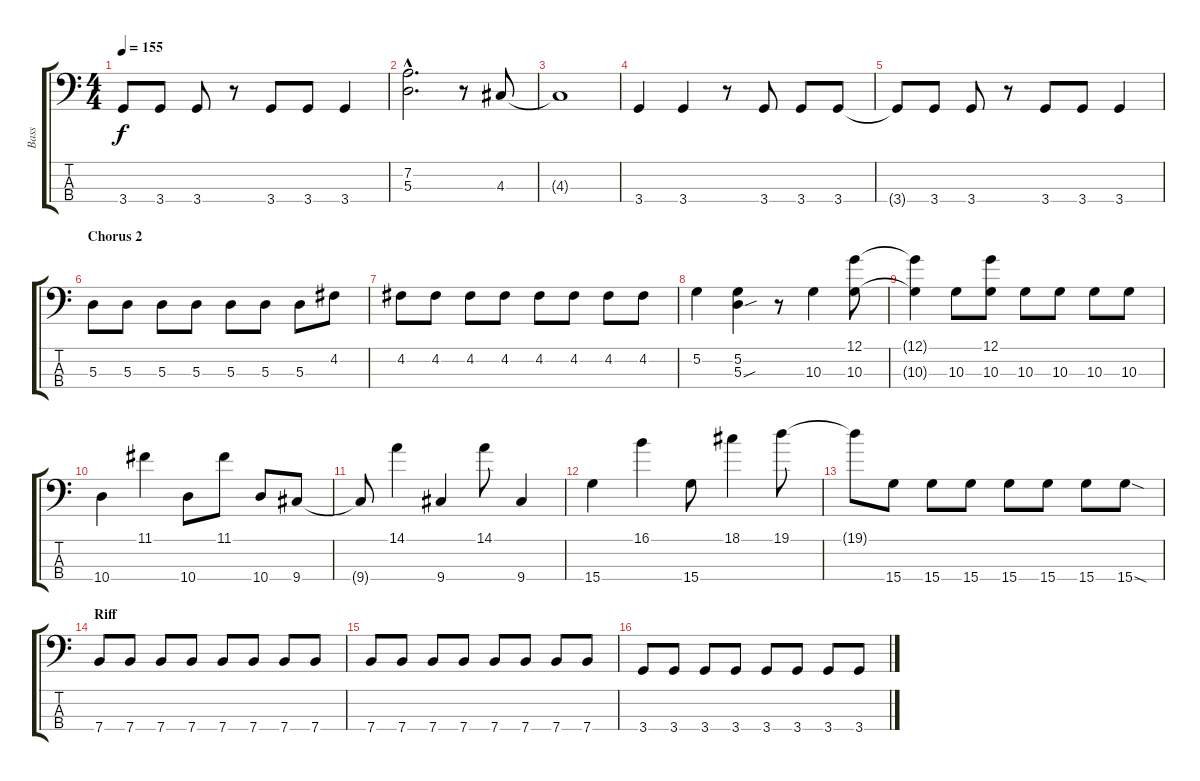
\track ("Bass" "Bass") {instrument electricbasspick}
\staff {score tabs}
\tuning (G2 D2 A1 E1) {hide}
\ts (4 4)
\tempo 155
\clef f4
\ks c
3.4{t}.8{dy f} 3.4.8 3.4.8 r.8 3.4.8 3.4.8 3.4.4 |
(7.2{hac} 5.3{hac}).2{d} r.8 4.3.8 |
4.3{t}.1 |
3.4.4 3.4.4 r.8 3.4.8 3.4.8 3.4.8 |
3.4{t}.8 3.4.8 3.4.8 r.8 3.4.8 3.4.8 3.4.4 |
\section ("" "Chorus 2")
5.3.8 5.3.8 5.3.8 5.3.8 5.3.8 5.3.8 5.3.8 4.2.8 |
4.2.8 4.2.8 4.2.8 4.2.8 4.2.8 4.2.8 4.2.8 4.2.8 |
5.2.4 (5.2 5.3{sou}).4 r.8 10.3.4 (12.1 10.3).8 |
(12.1{t} 10.3{t}).4 10.3.8 (12.1 10.3).8 10.3.8 10.3.8 10.3.8 10.3.8 |
10.4.4 11.1.4 10.4.8 11.1.8 10.4.8 9.4.8 |
9.4{t}.8 14.1.4 9.4.4 14.1.8 9.4.4 |
15.4.4 16.1.4 15.4.8 18.1.4 19.1.8 |
19.1{t}.8 15.4.8 15.4.8 15.4.8 15.4.8 15.4.8 15.4.8 15.4{sod}.8 |
\section ("" "Riff")
7.4.8 7.4.8 7.4.8 7.4.8 7.4.8 7.4.8 7.4.8 7.4.8 |
7.4.8 7.4.8 7.4.8 7.4.8 7.4.8 7.4.8 7.4.8 7.4.8 |
3.4.8 3.4.8 3.4.8 3.4.8 3.4.8 3.4.8 3.4.8 3.4.8
